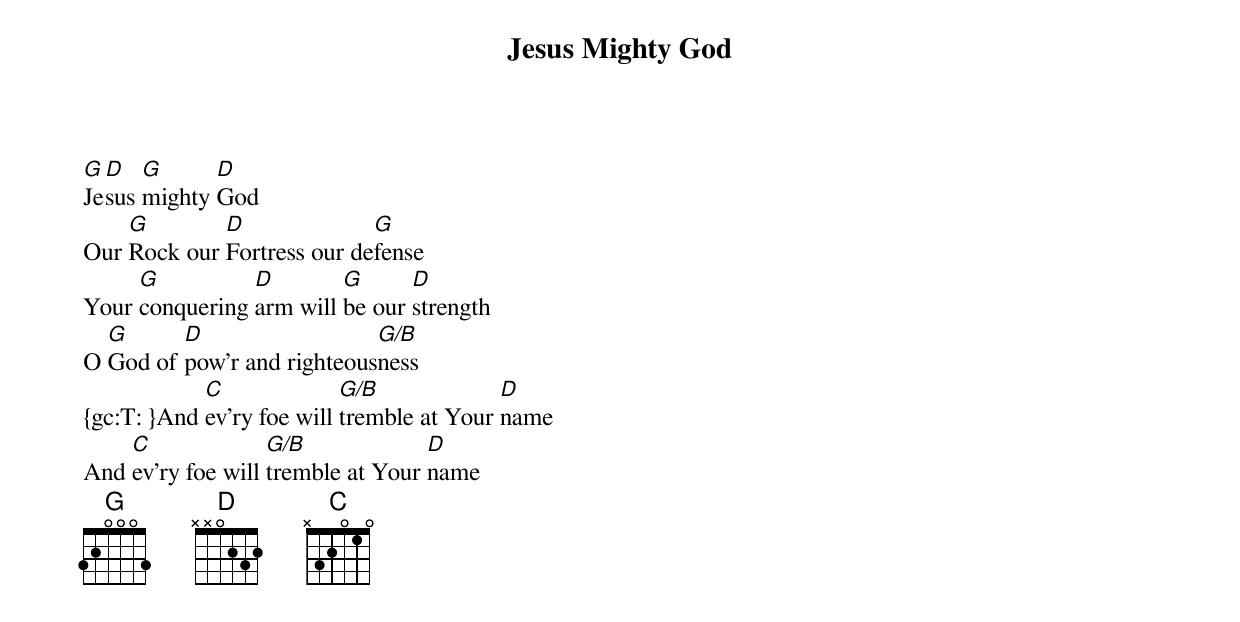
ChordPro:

{title: Jesus Mighty God}
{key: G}
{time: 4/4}
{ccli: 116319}
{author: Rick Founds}
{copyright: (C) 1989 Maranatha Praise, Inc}

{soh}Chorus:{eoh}
[G]Je[D]sus [G]mighty [D]God
Our [G]Rock our [D]Fortress our de[G]fense
Your [G]conquering [D]arm will [G]be our [D]strength
O [G]God of [D]pow'r and righteous[G/B]ness
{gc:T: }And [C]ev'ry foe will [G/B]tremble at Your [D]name
And [C]ev'ry foe will [G/B]tremble at Your [D]name
